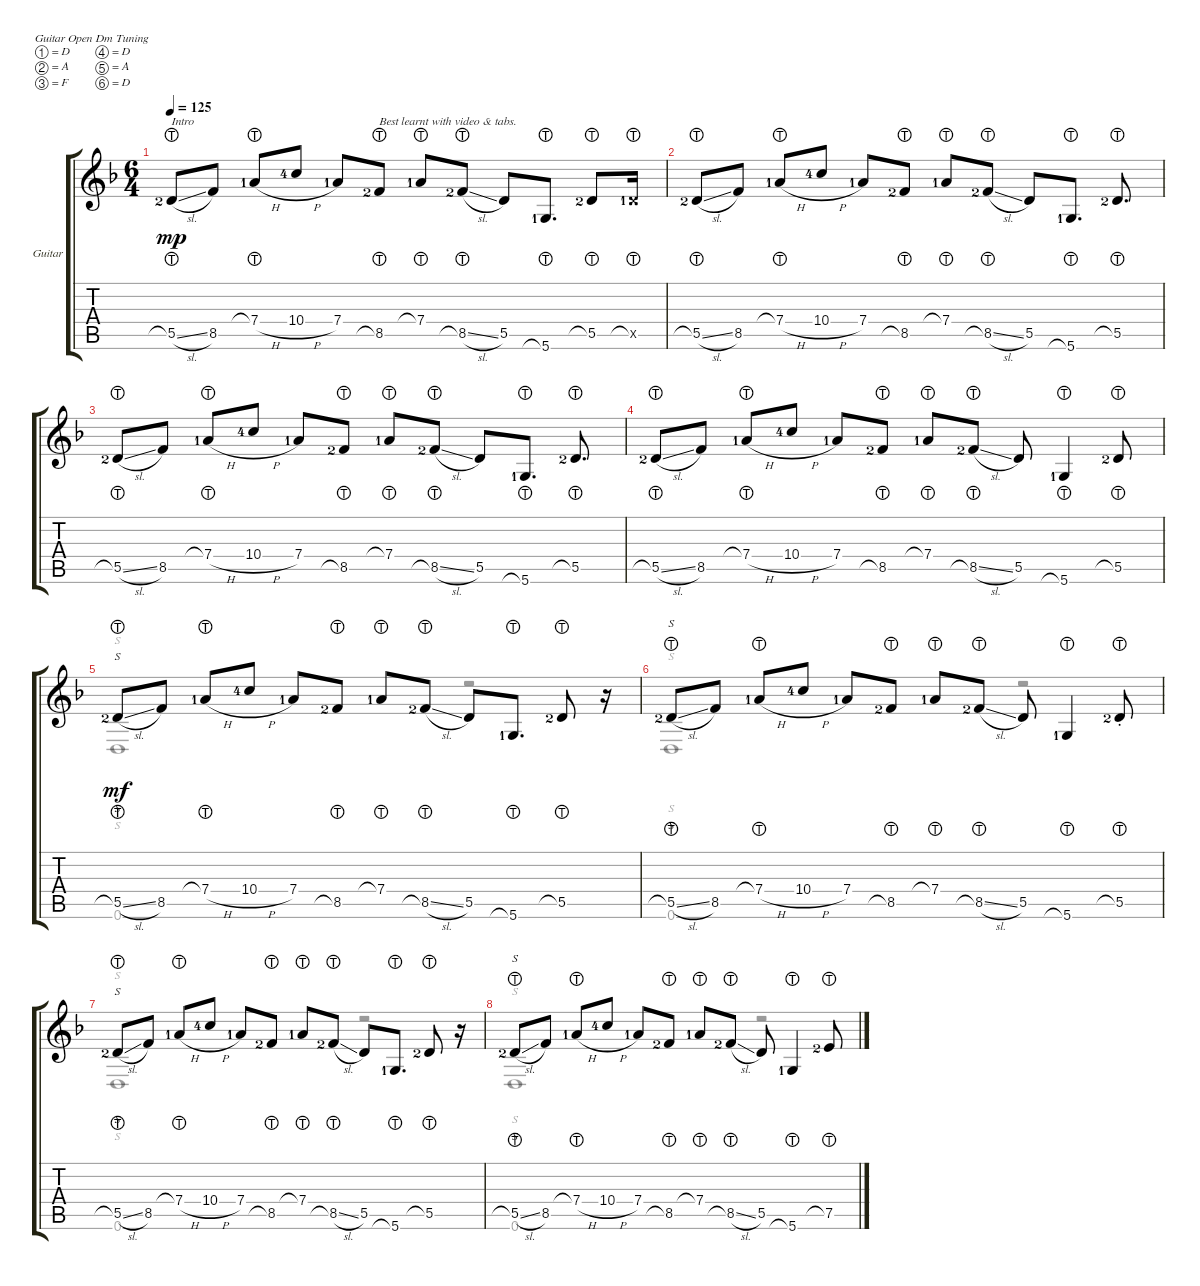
\defaultSystemsLayout 4
\bracketExtendMode groupsimilarinstruments
\firstSystemTrackNameOrientation horizontal
\otherSystemsTrackNameOrientation horizontal
\track ("Acoustic Guitar" "Guitar") {instrument acousticguitarsteel}
\staff {score tabs}
\tuning (D4 A3 F3 D3 A2 D2)
\voice
\ts (6 4)
\scale
0.54993
\tempo 125
\accidentals auto
\clef g2
\ottava regular
\simile none
\ks dminor
5.5{sl lht lf 3 acc forcenatural}.8{txt "Intro" dy mp instrument acousticguitarsteel beam Up} 8.5{acc forcenatural}.8{beam Up} 7.4{h lht lf 2 acc forcenatural}.8{beam Up} 10.4{h lf 5 acc forcenatural}.8{beam Up} 7.4{lf 2 acc forcenatural}.8{beam Up} 8.5{lht lf 3 acc forcenatural}.8{txt "Best learnt with video & tabs." beam Up} 7.4{lht lf 2 acc forcenatural}.8{beam Up} 8.5{sl lht lf 3 acc forcenatural}.8{beam Up} 5.5{acc forcenatural}.8{beam Up} 5.6{lht lf 2 acc forcenatural}.8{d beam Up} 5.5{lht lf 3 acc forcenatural}.8{beam Up} 5.5{lht x lf 2 acc forcenatural}.16{beam Up} |
\scale
0.450057 5.5{sl lht lf 3 acc forcenatural}.8{beam Up} 8.5{acc forcenatural}.8{beam Up} 7.4{h lht lf 2 acc forcenatural}.8{beam Up} 10.4{h lf 5 acc forcenatural}.8{beam Up} 7.4{lf 2 acc forcenatural}.8{beam Up} 8.5{lht lf 3 acc forcenatural}.8{beam Up} 7.4{lht lf 2 acc forcenatural}.8{beam Up} 8.5{sl lht lf 3 acc forcenatural}.8{beam Up} 5.5{acc forcenatural}.8{beam Up} 5.6{lht lf 2 acc forcenatural}.8{d beam Up} 5.5{lht lf 3 acc forcenatural}.8{d beam Up} |
5.5{sl lht lf 3 acc forcenatural}.8{beam Up} 8.5{acc forcenatural}.8{beam Up} 7.4{h lht lf 2 acc forcenatural}.8{beam Up} 10.4{h lf 5 acc forcenatural}.8{beam Up} 7.4{lf 2 acc forcenatural}.8{beam Up} 8.5{lht lf 3 acc forcenatural}.8{beam Up} 7.4{lht lf 2 acc forcenatural}.8{beam Up} 8.5{sl lht lf 3 acc forcenatural}.8{beam Up} 5.5{acc forcenatural}.8{beam Up} 5.6{lht lf 2 acc forcenatural}.8{d beam Up} 5.5{lht lf 3 acc forcenatural}.8{d beam Up} |
\scale
0.499518 5.5{sl lht lf 3 acc forcenatural}.8{beam Up} 8.5{acc forcenatural}.8{beam Up} 7.4{h lht lf 2 acc forcenatural}.8{beam Up} 10.4{h lf 5 acc forcenatural}.8{beam Up} 7.4{lf 2 acc forcenatural}.8{beam Up} 8.5{lht lf 3 acc forcenatural}.8{beam Up} 7.4{lht lf 2 acc forcenatural}.8{beam Up} 8.5{sl lht lf 3 acc forcenatural}.8{beam Up} 5.5{acc forcenatural}.8{beam Up} 5.6{lht lf 2 acc forcenatural}.4{beam Up} 5.5{lht lf 3 acc forcenatural}.8{beam Up} |
\scale
0.50049 5.5{sl lht lf 3 acc forcenatural}.8{s dy mf beam Up} 8.5{acc forcenatural}.8{beam Up} 7.4{h lht lf 2 acc forcenatural}.8{beam Up} 10.4{h lf 5 acc forcenatural}.8{beam Up} 7.4{lf 2 acc forcenatural}.8{beam Up} 8.5{lht lf 3 acc forcenatural}.8{beam Up} 7.4{lht lf 2 acc forcenatural}.8{beam Up} 8.5{sl lht lf 3 acc forcenatural}.8{beam Up} 5.5{acc forcenatural}.8{beam Up} 5.6{lht lf 2 acc forcenatural}.8{d beam Up} 5.5{lht lf 3 acc forcenatural}.8{beam Up} r.16{beam Up} |
\scale
0.522835 5.5{sl lht lf 3 acc forcenatural}.8{s beam Up} 8.5{acc forcenatural}.8{beam Up} 7.4{h lht lf 2 acc forcenatural}.8{beam Up} 10.4{h lf 5 acc forcenatural}.8{beam Up} 7.4{lf 2 acc forcenatural}.8{beam Up} 8.5{lht lf 3 acc forcenatural}.8{beam Up} 7.4{lht lf 2 acc forcenatural}.8{beam Up} 8.5{sl lht lf 3 acc forcenatural}.8{beam Up} 5.5{acc forcenatural}.8{beam Up} 5.6{lht lf 2 acc forcenatural}.4{beam Up} 5.5{lht st lf 3 acc forcenatural}.8{beam Up} |
\scale
0.477193 5.5{sl lht lf 3 acc forcenatural}.8{s beam Up} 8.5{acc forcenatural}.8{beam Up} 7.4{h lht lf 2 acc forcenatural}.8{beam Up} 10.4{h lf 5 acc forcenatural}.8{beam Up} 7.4{lf 2 acc forcenatural}.8{beam Up} 8.5{lht lf 3 acc forcenatural}.8{beam Up} 7.4{lht lf 2 acc forcenatural}.8{beam Up} 8.5{sl lht lf 3 acc forcenatural}.8{beam Up} 5.5{acc forcenatural}.8{beam Up} 5.6{lht lf 2 acc forcenatural}.8{d beam Up} 5.5{lht lf 3 acc forcenatural}.8{beam Up} r.16{beam Up} |
5.5{sl lht lf 3 acc forcenatural}.8{s beam Up} 8.5{acc forcenatural}.8{beam Up} 7.4{h lht lf 2 acc forcenatural}.8{beam Up} 10.4{h lf 5 acc forcenatural}.8{beam Up} 7.4{lf 2 acc forcenatural}.8{beam Up} 8.5{lht lf 3 acc forcenatural}.8{beam Up} 7.4{lht lf 2 acc forcenatural}.8{beam Up} 8.5{sl lht lf 3 acc forcenatural}.8{beam Up} 5.5{acc forcenatural}.8{beam Up} 5.6{lht lf 2 acc forcenatural}.4{beam Up} 7.5{lht lf 3 acc forcenatural}.8{beam Up}
\voice
\clef g2
\ottava regular
\simile none
\ks dminor
|
|
|
|
0.6{acc forcenatural}.1{s beam Down} r.2{beam Down} |
0.6{acc forcenatural}.1{s beam Down} r.2{beam Down} |
0.6{acc forcenatural}.1{s beam Down} r.2{beam Down} |
0.6{acc forcenatural}.1{s beam Down} r.2{beam Down}
